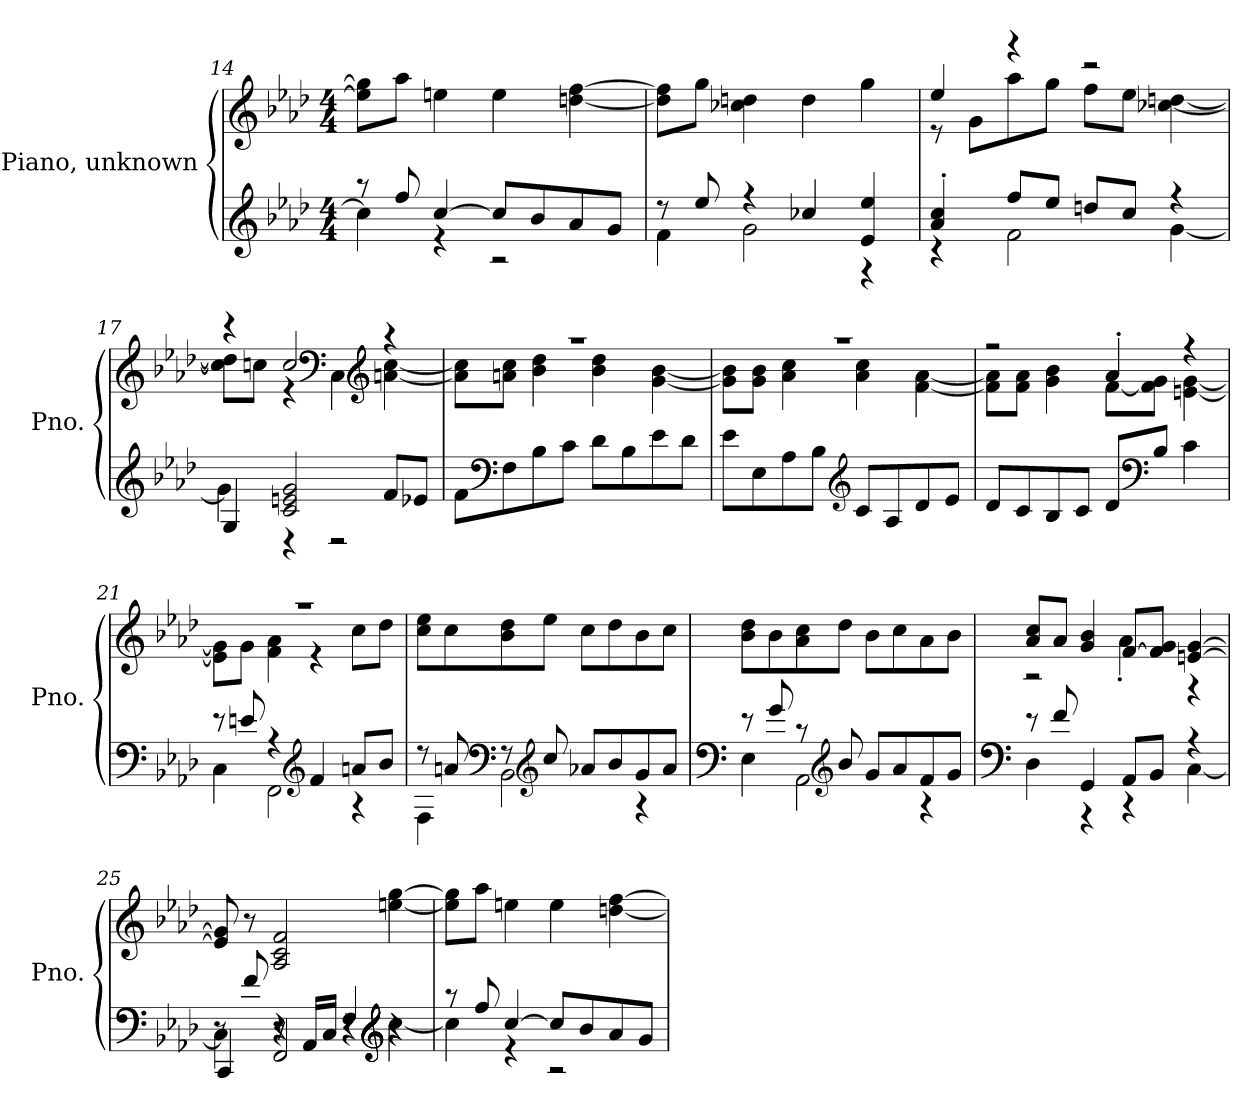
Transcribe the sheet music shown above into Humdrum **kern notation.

**kern	**kern
*part1	*part1
*staff2	*staff1
*I"Piano, unknown	*
*I'Pno.	*
*clefG2	*clefG2
*k[b-e-a-d-]	*k[b-e-a-d-]
*M4/4	*M4/4
=14	=14
*^	*
8r	4cc\]	8ee\] 8gg\]L
8ff/	.	8aa-\J
[4cc/	4r	4een\
8cc/L]	2r	4ee\
8b-/	.	.
8a-/	.	[4ddn\ [4ff\
8g/J	.	.
=15	=15	=15
8r	4f\	8dd\] 8ff\]L
8ee-/	.	8gg\J
4r	2g\	4cc-X\ 4ddn\
4cc-X/	.	4dd\
4e-/ 4ee-/	4r	4gg\
=16	=16	=16
*	*	*^
4a-/' 4cc/'	4r	4ee-/	8r
.	.	.	8g\L
8ff/L	2f\	4r	8aa-\
8ee-/J	.	.	8gg\J
8ddn/L	.	2r	8ff\L
8cc/J	.	.	8ee-\J
4r	[4g\	.	[4cc-X\ [4ddn\
!!LO:LB:g=z	!!
=17	=17	=17	=17
4G/	4g\]	4r	8cc-\] 8dd\]L
.	.	.	8ccn\J
2c/ 2en/ 2g/	4r	2cc/	4r
*	*	*clefF4	*
.	2r	.	4C\
*	*	*clefG2	*
8f/L	.	4r	[4an\ [4cc\
8e-X/J	.	.	.
*v	*v	*	*
=18	=18	=18
8f\L	1r	8a\] 8cc\]L
*clefF4	*	*
8F\	.	8an\ 8cc\J
8B-\	.	4b-\ 4dd-\
8c\J	.	.
8d-\L	.	4b-\ 4dd-\
8B-\	.	.
8e-\	.	[4g\ [4b-\
8d-\J	.	.
=19	=19	=19
8e-\L	1r	8g\] 8b-\]L
8E-\	.	8g\ 8b-\J
8A-\	.	4a-\ 4cc\
8B-\J	.	.
*clefG2	*	*
8c/L	.	4a-\ 4cc\
8A-/	.	.
8d-/	.	[4f\ [4a-\
8e-/J	.	.
!!LO:LB:g=z	!!
=20	=20	=20
8d-/L	2r	8f\] 8a-\]L
8c/	.	8f\ 8a-\J
8B-/	.	4g\ 4b-\
8c/J	.	.
8d-/L	4a-'/	[8f\L
*clefF4	*	*
8B-/J	.	8f\] 8g\J
4c\	4r	[4en\ [4g\
=21	=21	=21
*^	*	*
8r	4C\	1r	8e\] 8g\]L
8en/	.	.	8g\J
4r	2FF\	.	4f\ 4a-\
*clefG2	*	*	*
4f/	.	.	4r
8an/L	4r	.	8cc\L
8b-/J	.	.	8dd-\J
*	*	*v	*v
=22	=22	=22
8r	4F\	8cc\ 8ee-\L
8an/	.	8cc\
*clefF4	*	*
8r	2BB-\	8b-\ 8dd-\
*clefG2	*	*
8cc/	.	8ee-\J
8a-X/L	.	8cc\L
8b-/	.	8dd-\
8g/	4r	8b-\
8a-/J	.	8cc\J
!!LO:LB:g=z
=23	=23	=23
*clefF4	*	*
8r	4E-\	8b-\ 8dd-\L
8g/	.	8b-\
8r	2AA-\	8a-\ 8cc\
*clefG2	*	*
8b-/	.	8dd-\J
8g/L	.	8b-\L
8a-/	.	8cc\
8f/	4r	8a-\
8g/J	.	8b-\J
=24	=24	=24
*clefF4	*	*
*	*	*^
8r	4D-\	8a-/ 8cc/L	2r
8f/	.	8a-/J	.
4GG/	4r	4g/ 4b-/	.
8AA-/L	4r	[8f/L	4a-'\
8BB-/J	.	8f/] 8g/J	.
4r	[4C\	[4en/ [4g/	4r
*	*	*v	*v
=25	=25	=25
*	*^	*
8r	4C\]	4CC/	8e/] 8g/]
8f/	.	.	8r
8r	4r	2FF/	2A-/ 2c/ 2f/
16AA-/LL	.	.	.
16C/JJ	.	.	.
4F/	4r	.	.
*clefG2	*	*	*
4r	[4cc\	4r	[4een\ [4gg\
*	*v	*v	*
=26	=26	=26
8r	4cc\]	8ee\] 8gg\]L
8ff/	.	8aa-\J
[4cc/	4r	4een\
8cc/L]	2r	4ee\
8b-/	.	.
8a-/	.	[4ddn\ [4ff\
8g/J	.	.
*v	*v	*
=	=
*-	*-
